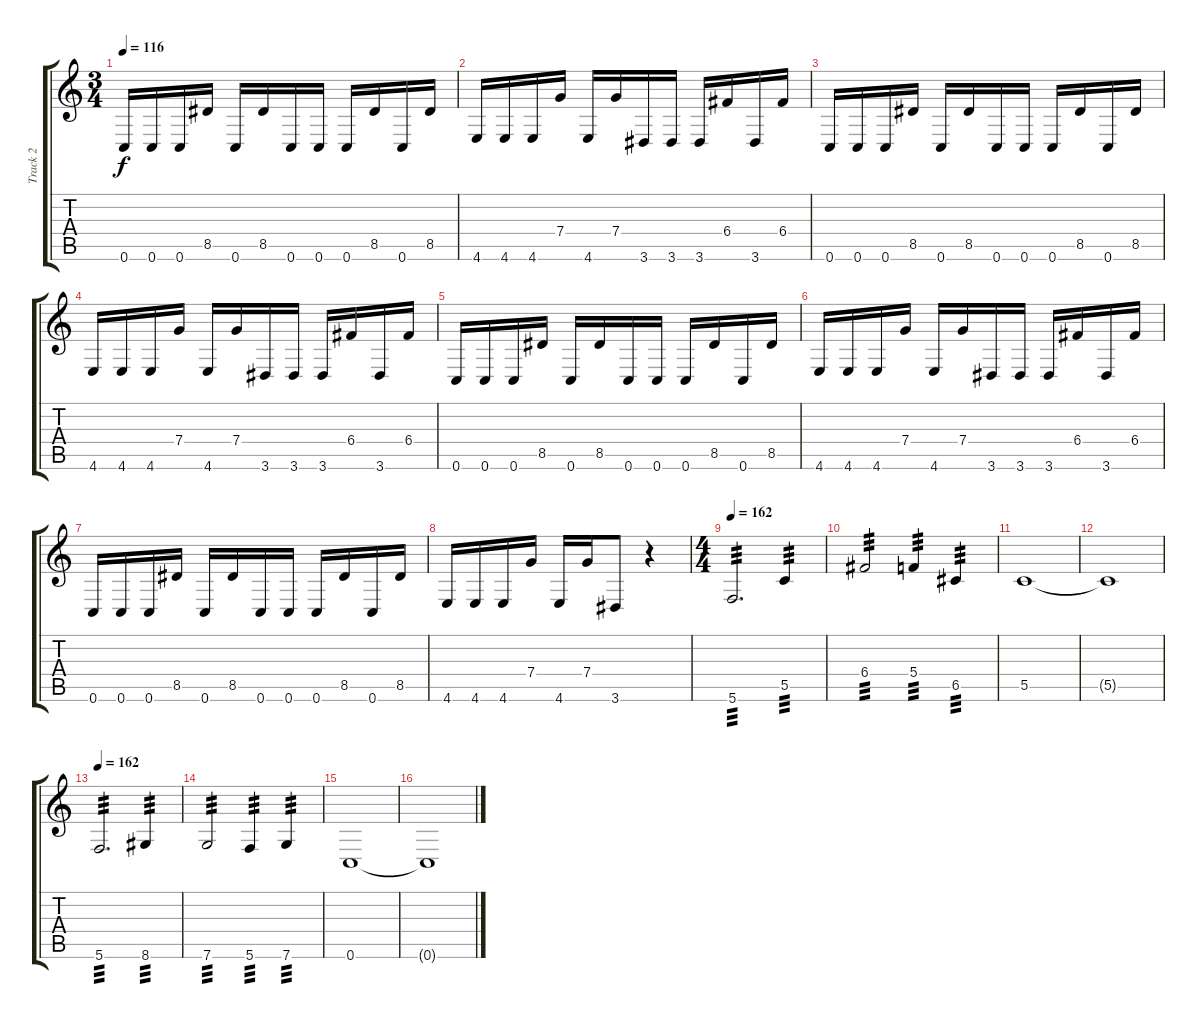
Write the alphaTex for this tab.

\track ("Track 2" "Track 2") {instrument distortionguitar}
\staff {score tabs}
\tuning (D4 A3 F3 C3 G2 C2) {hide}
\ts (3 4)
\tempo 116
\clef g2
\ks c
0.6.16{dy f} 0.6.16 0.6.16 8.5.16 0.6.16 8.5.16 0.6.16 0.6.16 0.6.16 8.5.16 0.6.16 8.5.16 |
4.6.16 4.6.16 4.6.16 7.4.16 4.6.16 7.4.16 3.6.16 3.6.16 3.6.16 6.4.16 3.6.16 6.4.16 |
0.6.16 0.6.16 0.6.16 8.5.16 0.6.16 8.5.16 0.6.16 0.6.16 0.6.16 8.5.16 0.6.16 8.5.16 |
4.6.16 4.6.16 4.6.16 7.4.16 4.6.16 7.4.16 3.6.16 3.6.16 3.6.16 6.4.16 3.6.16 6.4.16 |
0.6.16 0.6.16 0.6.16 8.5.16 0.6.16 8.5.16 0.6.16 0.6.16 0.6.16 8.5.16 0.6.16 8.5.16 |
4.6.16 4.6.16 4.6.16 7.4.16 4.6.16 7.4.16 3.6.16 3.6.16 3.6.16 6.4.16 3.6.16 6.4.16 |
0.6.16 0.6.16 0.6.16 8.5.16 0.6.16 8.5.16 0.6.16 0.6.16 0.6.16 8.5.16 0.6.16 8.5.16 |
4.6.16 4.6.16 4.6.16 7.4.16 4.6.16 7.4.16 3.6.8 r.4 |
\ts (4 4)
\tempo 162
5.6.2{d tp 3} 5.5.4{tp 3} |
6.4.2{tp 3} 5.4.4{tp 3} 6.5.4{tp 3} |
5.5.1 |
5.5{t}.1 |
\tempo 162
5.6.2{d tp 3} 8.6.4{tp 3} |
7.6.2{tp 3} 5.6.4{tp 3} 7.6.4{tp 3} |
0.6.1 |
0.6{t}.1
